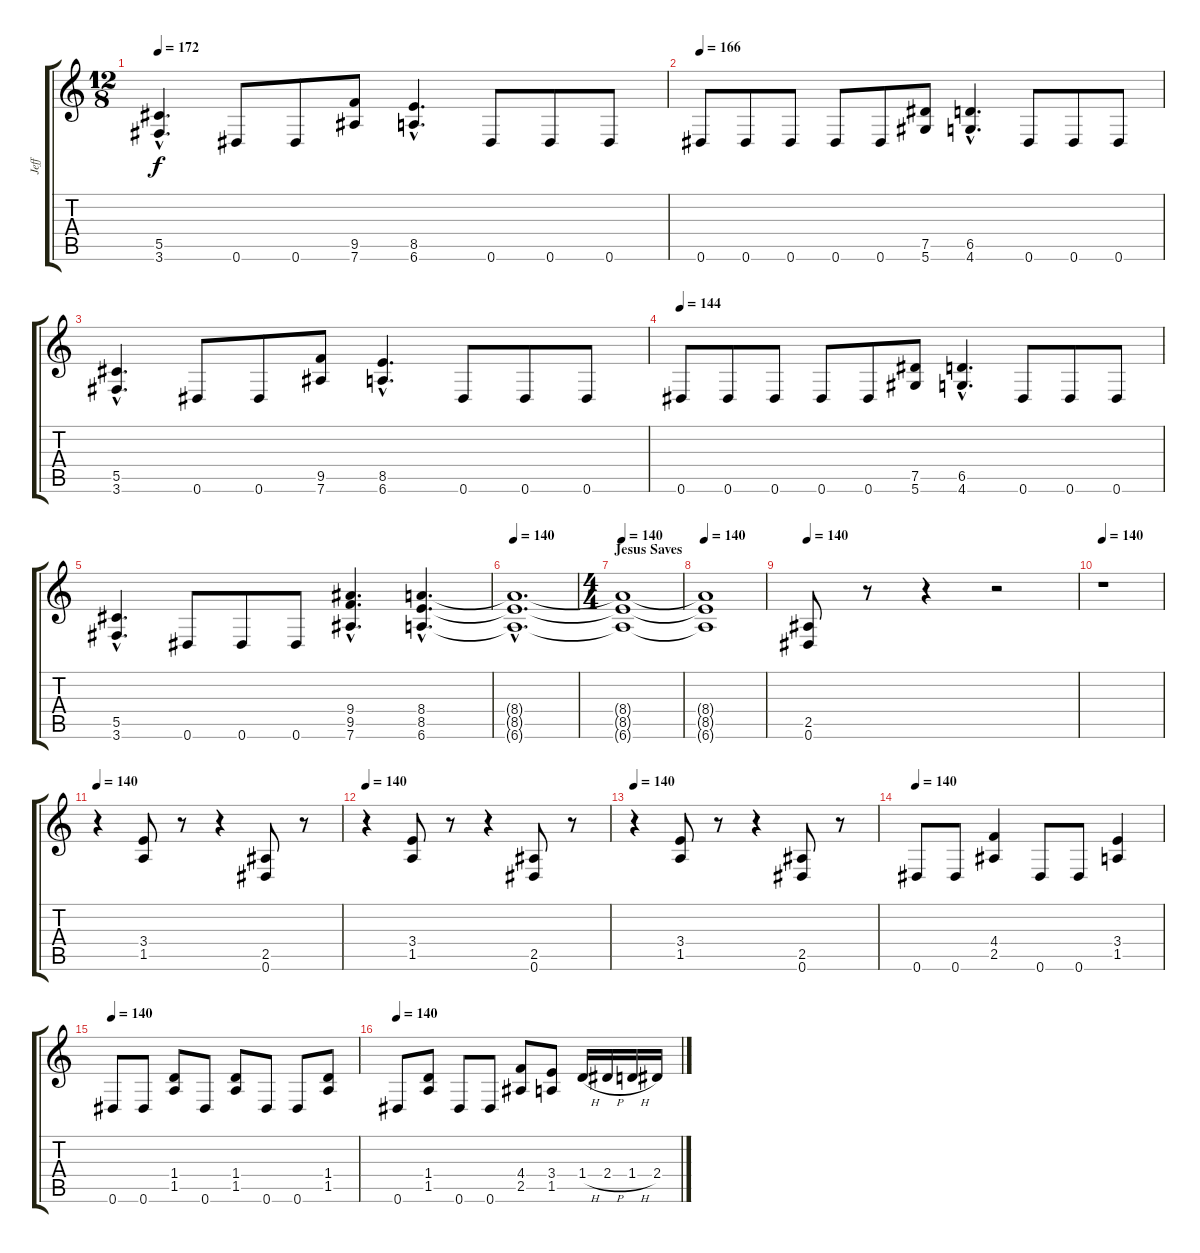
\track ("Jeff" "Jeff") {instrument distortionguitar}
\staff {score tabs}
\tuning (Eb4 Bb3 Gb3 Db3 Ab2 Eb2) {hide}
\ts (12 8)
\tempo 172
\clef g2
\ks c
(5.5{hac} 3.6{hac}).4{d dy f} 0.6.8 0.6.8 (9.5 7.6).8 (8.5{hac} 6.6{hac}).4{d} 0.6.8 0.6.8 0.6.8 |
\tempo 166
0.6.8 0.6.8 0.6.8 0.6.8 0.6.8 (7.5 5.6).8 (6.5{hac} 4.6{hac}).4{d} 0.6.8 0.6.8 0.6.8 |
(5.5{hac} 3.6{hac}).4{d} 0.6.8 0.6.8 (9.5 7.6).8 (8.5{hac} 6.6{hac}).4{d} 0.6.8 0.6.8 0.6.8 |
\tempo 144
0.6.8 0.6.8 0.6.8 0.6.8 0.6.8 (7.5 5.6).8 (6.5{hac} 4.6{hac}).4{d} 0.6.8 0.6.8 0.6.8 |
(5.5{hac} 3.6{hac}).4{d} 0.6.8 0.6.8 0.6.8 (9.4{hac} 9.5{hac} 7.6{hac}).4{d} (8.4{hac} 8.5{hac} 6.6{hac}).4{d} |
\tempo 140
(8.4{hac t} 8.5{hac t} 6.6{hac t}).1{d} |
\ts (4 4)
\section ("" "Jesus Saves")
\tempo 140
(8.4{t} 8.5{t} 6.6{t}).1 |
\tempo 140
(8.4{t} 8.5{t} 6.6{t}).1 |
\tempo 140
(2.5 0.6).8 r.8 r.4 r.2 |
\tempo 140
r.1 |
\tempo 140
r.4 (3.4 1.5).8 r.8 r.4 (2.5 0.6).8 r.8 |
\tempo 140
r.4 (3.4 1.5).8 r.8 r.4 (2.5 0.6).8 r.8 |
\tempo 140
r.4 (3.4 1.5).8 r.8 r.4 (2.5 0.6).8 r.8 |
\tempo 140
0.6.8 0.6.8 (4.4 2.5).4 0.6.8 0.6.8 (3.4 1.5).4 |
\tempo 140
0.6.8 0.6.8 (1.4 1.5).8 0.6.8 (1.4 1.5).8 0.6.8 0.6.8 (1.4 1.5).8 |
\tempo 140
0.6.8 (1.4 1.5).8 0.6.8 0.6.8 (4.4 2.5).8 (3.4 1.5).8 1.4{h}.16 2.4{h}.16 1.4{h}.16 2.4.16
